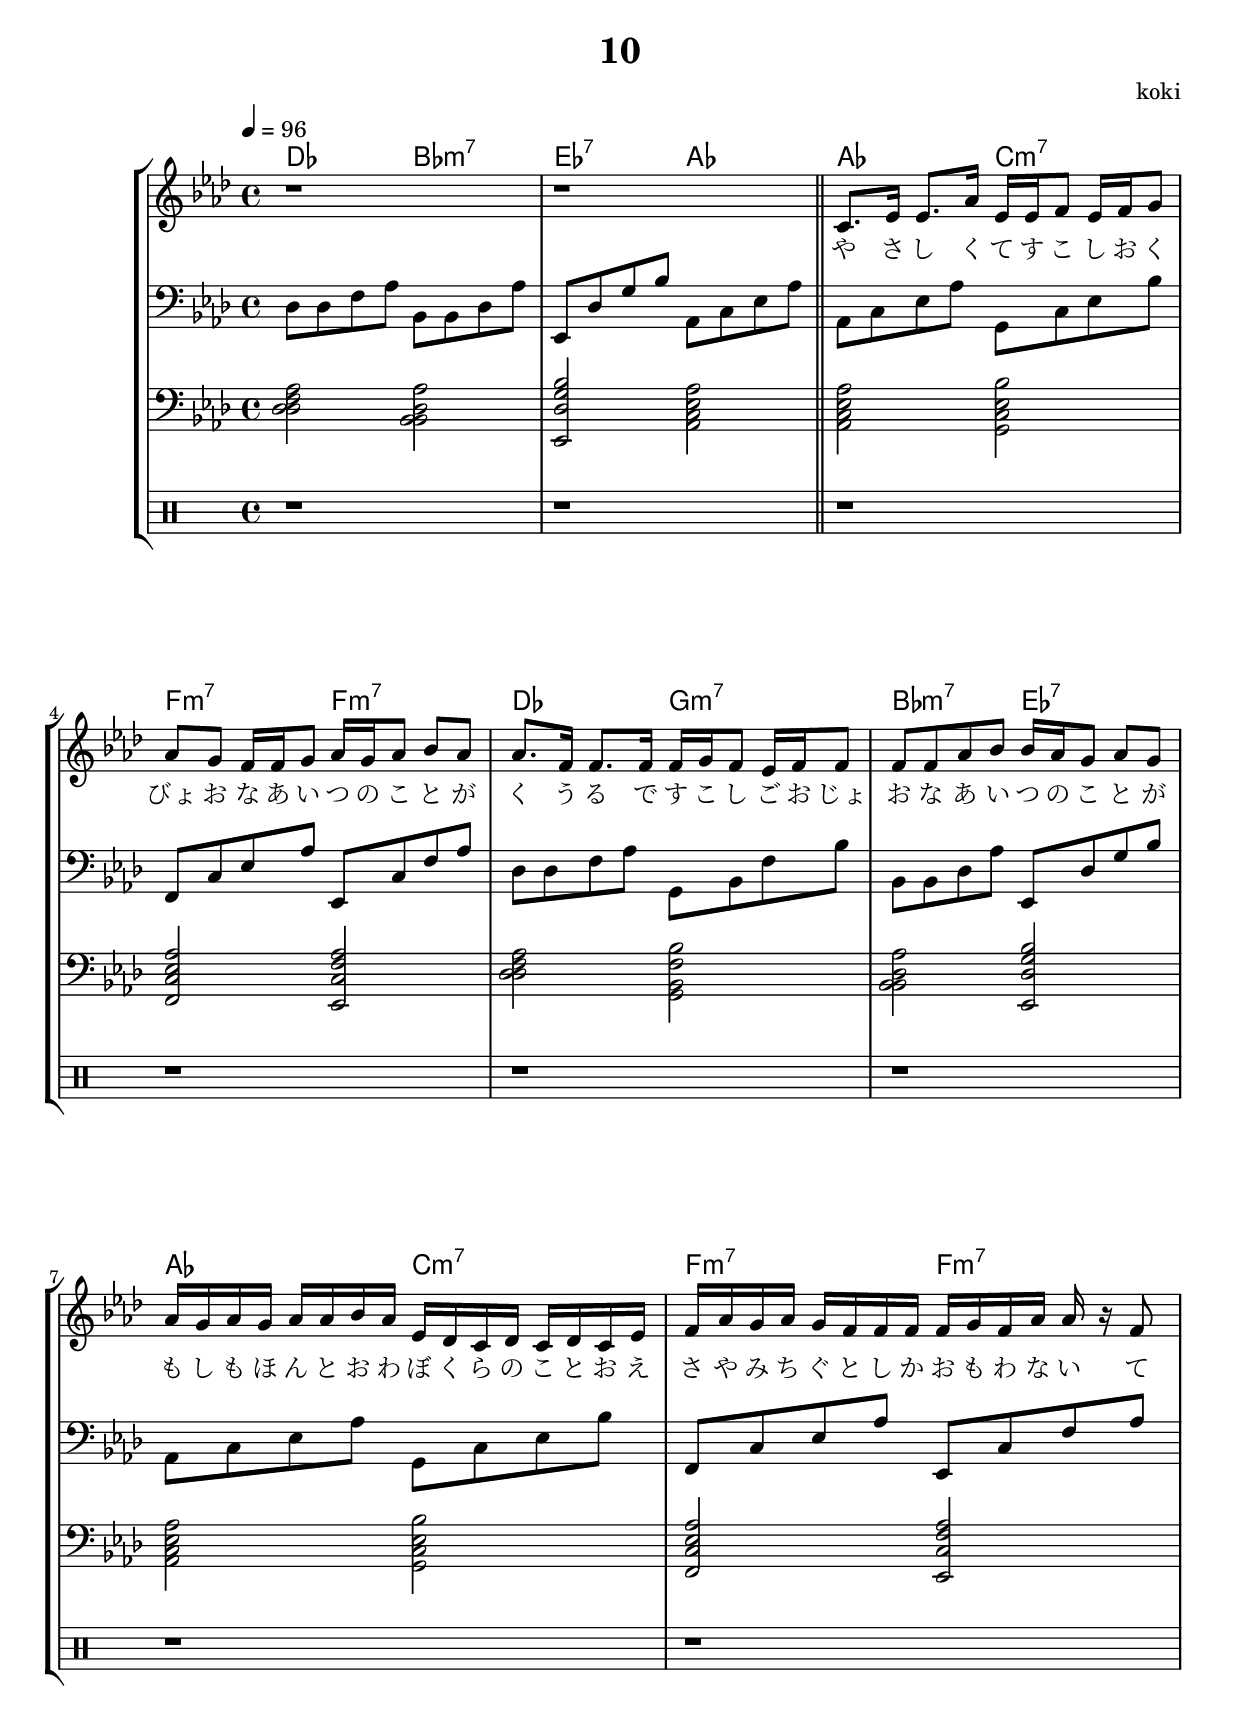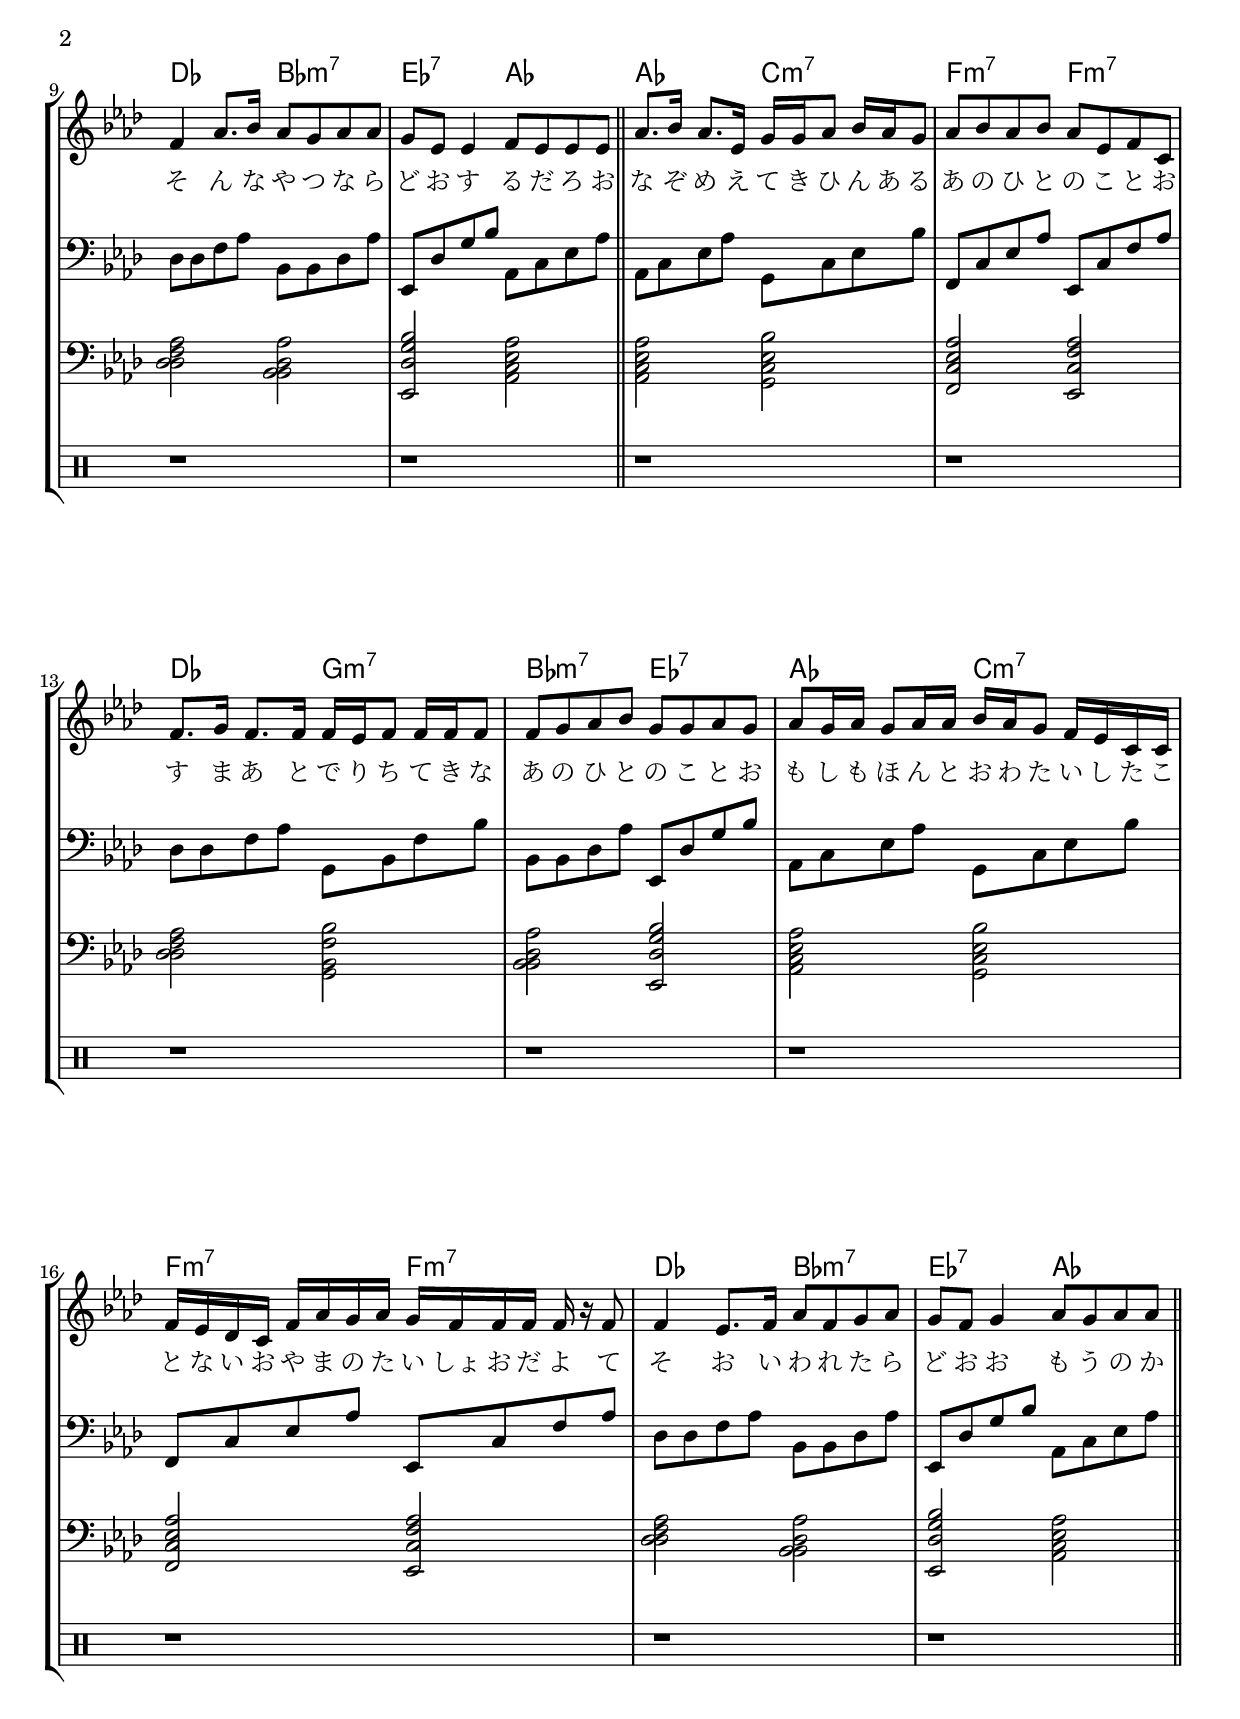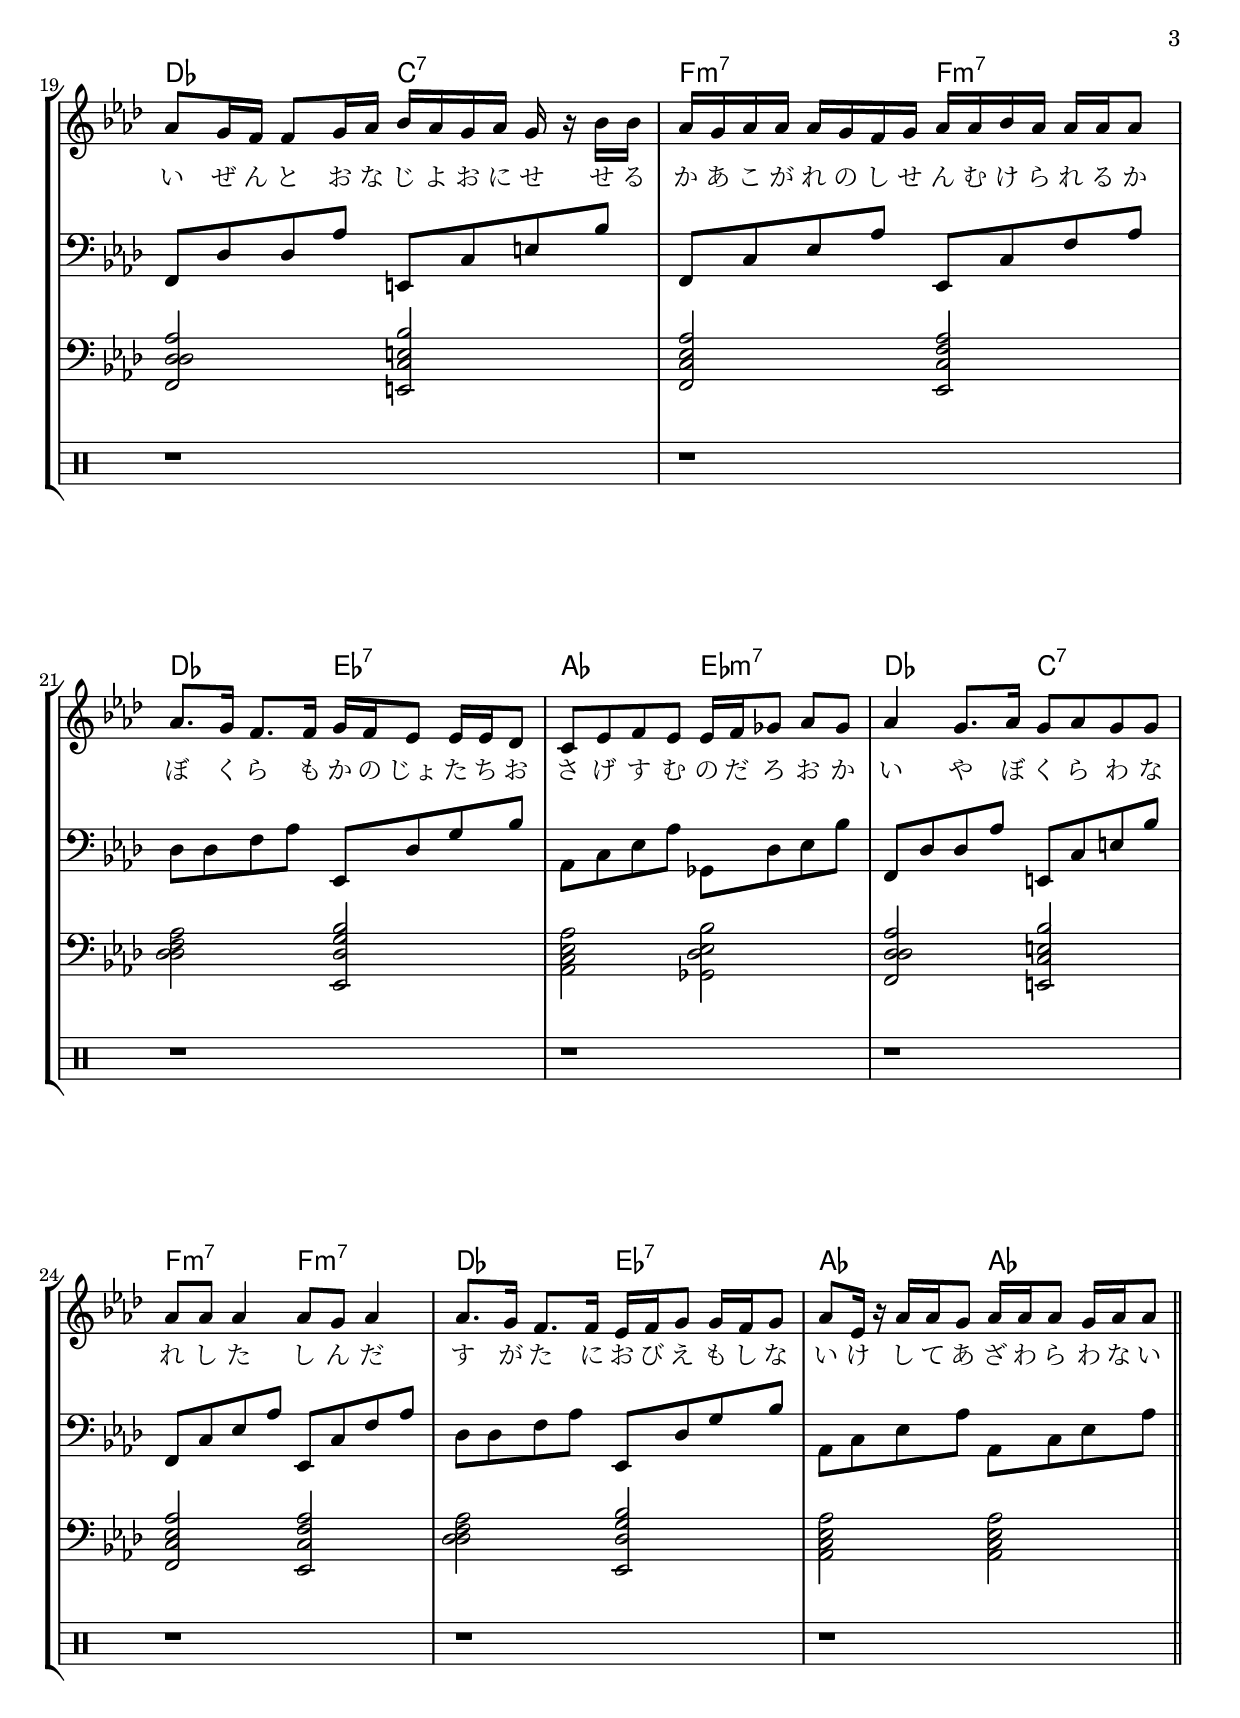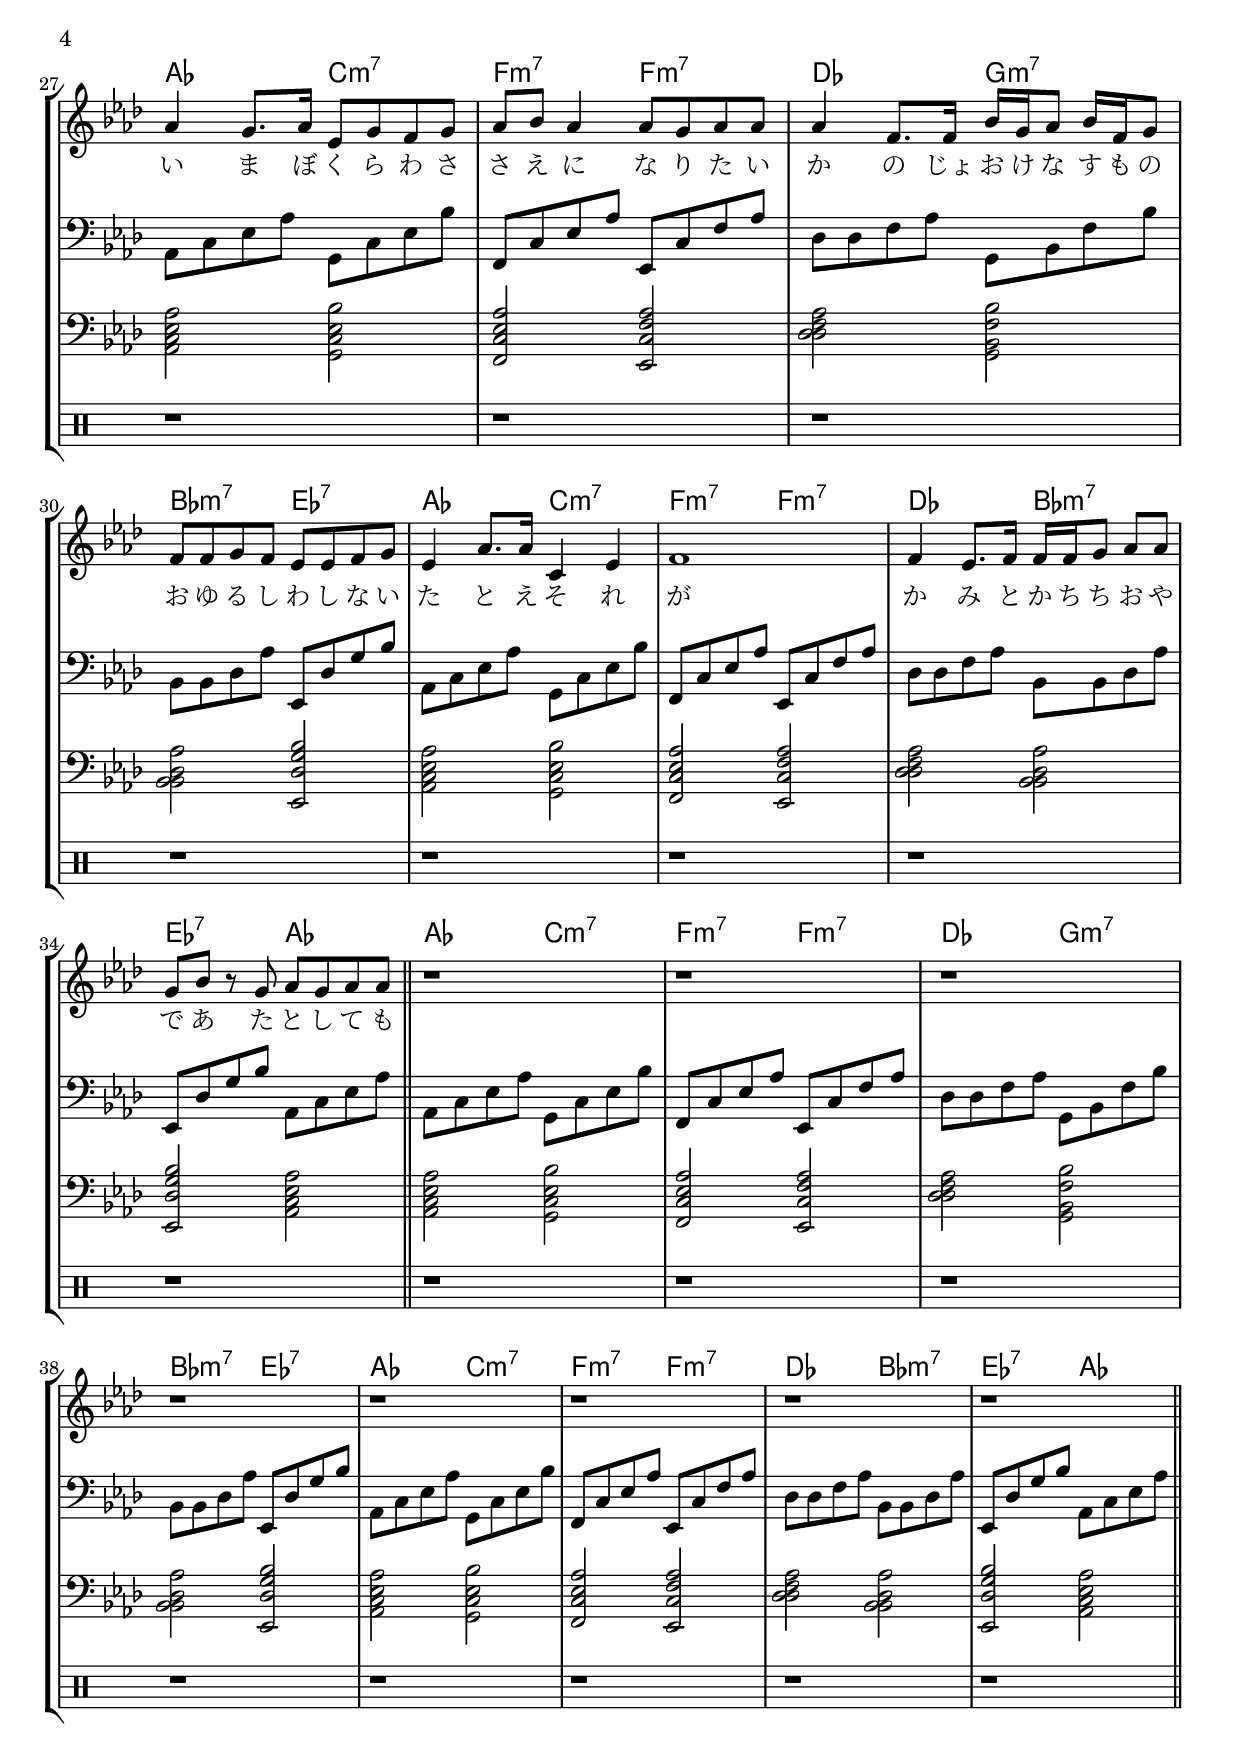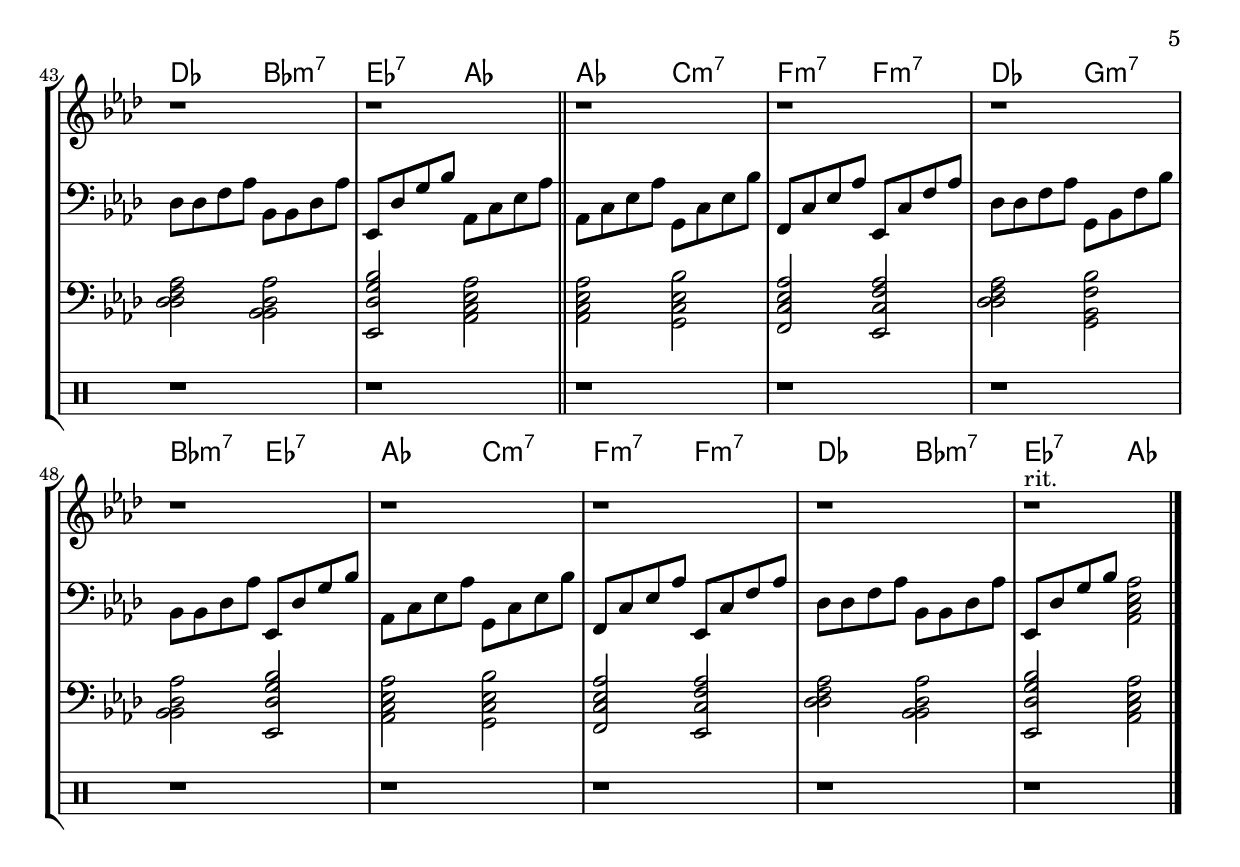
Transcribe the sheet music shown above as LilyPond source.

\version "2.12.1"

\header {
	title = \markup {10}
	composer = \markup \center-column {koki}
}

harmony = \chordmode {
	des2 bes:min7 es:7 as 

	as c:min7 f:min7 f:min7 des g:min7 bes:min7 es:7 as c:min7 f:min7 f:min7 des bes:min7 es:7 as 

	as c:min7 f:min7 f:min7 des g:min7 bes:min7 es:7 as c:min7 f:min7 f:min7 des bes:min7 es:7 as 

	des c:7 f:min7 f:min7 des es:7 as es:min7 des c:7 f:min7 f:min7 des es:7 as as 

	as c:min7 f:min7 f:min7 des g:min7 bes:min7 es:7 as c:min7 f:min7 f:min7 des bes:min7 es:7 as 

	as c:min7 f:min7 f:min7 des g:min7 bes:min7 es:7 as c:min7 f:min7 f:min7 des bes:min7 es:7 as 

	des bes:min7 es:7 as 

	as c:min7 f:min7 f:min7 des g:min7 bes:min7 es:7 as c:min7 f:min7 f:min7 des bes:min7 es:7 as 
}

melody = {
	\key as \major
	\tempo 4 = 96
	r1 | r1   
	\set Staff.midiInstrument = #"fss0.35"
	 c'8.  es'16  es'8.  as'16  es'16  es'16  f'8  es'16  f'16  g'8 
	as'8  g'8  f'16  f'16  g'8  as'16  g'16  as'8  bes'8  as'8 
	as'8.  f'16  f'8.  f'16  f'16  g'16  f'8  es'16  f'16  f'8 
	f'8  f'8  as'8  bes'8  bes'16  as'16  g'8  as'8  g'8 
	as'16  g'16  as'16  g'16  as'16  as'16  bes'16  as'16  es'16  des'16  c'16  des'16  c'16  des'16  c'16  es'16 
	f'16  as'16  g'16  as'16  g'16  f'16  f'16  f'16  f'16  g'16  f'16  as'16  as'16  r16  f'8 
	f'4  as'8.  bes'16  as'8  g'8  as'8  as'8 
	g'8  es'8  es'4  f'8  es'8  es'8  es'8
	\set Staff.midiInstrument = #"fss0.35"
	 as'8.  bes'16  as'8.  es'16  g'16  g'16  as'8  bes'16  as'16  g'8 
	as'8  bes'8  as'8  bes'8  as'8  es'8  f'8  c'8 
	f'8.  g'16  f'8.  f'16  f'16  es'16  f'8  f'16  f'16  f'8 
	f'8  g'8  as'8  bes'8  g'8  g'8  as'8  g'8 
	as'8  g'16  as'16  g'8  as'16  as'16  bes'16  as'16  g'8  f'16  es'16  c'16  c'16 
	f'16  es'16  des'16  c'16  f'16  as'16  g'16  as'16  g'16  f'16  f'16  f'16  f'16  r16  f'8 
	f'4  es'8.  f'16  as'8  f'8  g'8  as'8 
	g'8  f'8  g'4  as'8  g'8  as'8  as'8
	\set Staff.midiInstrument = #"fss0.35"
	 as'8  g'16  f'16  f'8  g'16  as'16  bes'16  as'16  g'16  as'16  g'16  r16  bes'16  bes'16 
	as'16  g'16  as'16  as'16  as'16  g'16  f'16  g'16  as'16  as'16  bes'16  as'16  as'16  as'16  as'8 
	as'8.  g'16  f'8.  f'16  g'16  f'16  es'8  es'16  es'16  des'8 
	c'8  es'8  f'8  es'8  es'16  f'16  ges'8  as'8  ges'8 
	as'4  g'8.  as'16  g'8  as'8  g'8  g'8 
	as'8  as'8  as'4  as'8  g'8  as'4 
	as'8.  g'16  f'8.  f'16  es'16  f'16  g'8  g'16  f'16  g'8 
	as'8  es'16  r16  as'16  as'16  g'8  as'16  as'16  as'8  g'16  as'16  as'8
	\set Staff.midiInstrument = #"fss0.35"
	 as'4  g'8.  as'16  es'8  g'8  f'8  g'8 
	as'8  bes'8  as'4  as'8  g'8  as'8  as'8 
	as'4  f'8.  f'16  bes'16  g'16  as'8  bes'16  f'16  g'8 
	f'8  f'8  g'8  f'8  es'8  es'8  f'8  g'8 
	es'4  as'8.  as'16  c'4  es'4 
	f'1 
	f'4  es'8.  f'16  f'16  f'16  g'8  as'8  as'8 
	g'8  bes'8  r8  g'8  as'8  g'8  as'8  as'8
	r1 | r1 | r1 | r1 | r1 | r1 | r1 | r1   
	r1 | r1   
	r1 | r1 | r1 | r1 | r1 | r1 | r1 | r1^"rit." \bar "|."
}

words = \lyricmode {
	
	や  さ  し  く  て  す  こ  し  お  く  びょ  お  な  あ  い  つ  の  こ  と  が  く  う  る  で  す  こ  し  ご  お  じょ  お  な  あ  い  つ  の  こ  と  が  も  し  も  ほ  ん  と  お  わ  ぼ  く  ら  の  こ  と  お  え  さ  や  み  ち  ぐ  と  し  か  お  も  わ  な  い  て  そ  ん  な  や  つ  な  ら  ど  お  す  る  だ  ろ  お  
	な  ぞ  め  え  て  き  ひ  ん  あ  る  あ  の  ひ  と  の  こ  と  お  す  ま  あ  と  で  り  ち  て  き  な  あ  の  ひ  と  の  こ  と  お  も  し  も  ほ  ん  と  お  わ  た  い  し  た  こ  と  な  い  お  や  ま  の  た  い  しょ  お  だ  よ  て  そ  お  い  わ  れ  た  ら  ど  お  お  も  う  の  か  
	い  ぜ  ん  と  お  な  じ  よ  お  に  せ  せ  る  か  あ  こ  が  れ  の  し  せ  ん  む  け  ら  れ  る  か  ぼ  く  ら  も  か  の  じょ  た  ち  お  さ  げ  す  む  の  だ  ろ  お  か  い  や  ぼ  く  ら  わ  な  れ  し  た  し  ん  だ  す  が  た  に  お  び  え  も  し  な  い  け  し  て  あ  ざ  わ  ら  わ  な  い  
	い  ま  ぼ  く  ら  わ  さ  さ  え  に  な  り  た  い  か  の  じょ  お  け  な  す  も  の  お  ゆ  る  し  わ  し  な  い  た  と  え  そ  れ  が  か  み  と  か  ち  ち  お  や  で  あ  た  と  し  て  も  
	
	
	
}

tempochange = {
	\tempo 4 = 96
	r1 | r1 \bar "||"
	\tempo 4 = 96
	r1 | r1 | r1 | r1 | r1 | r1 | r1 | r1 \bar "||"
	\tempo 4 = 96
	r1 | r1 | r1 | r1 | r1 | r1 | r1 | r1 \bar "||"
	\tempo 4 = 96
	r1 | r1 | r1 | r1 | r1 | r1 | r1 | r1 \bar "||"
	\tempo 4 = 96
	r1 | r1 | r1 | r1 | r1 | r1 | r1 | r1 \bar "||"
	\tempo 4 = 96
	r1 | r1 | r1 | r1 | r1 | r1 | r1 | r1 \bar "||"
	\tempo 4 = 96
	r1 | r1 \bar "||"
	\tempo 4 = 96
	r1 | r1 | r1 | r1 | r1 | r1 | r1 | \tempo 4 = 72 r2 \tempo 4 = 64 r2 \bar "|."
}

mainacc = {
	\clef bass
	\set Staff.midiInstrument = #"Acoustic Guitar (steel)"
	\key as \major
	\tempo 4 = 96
	des8 des8 f8 as8
	bes,8 bes,8 des8 as8
	es,8 des8 g8 bes8
	as,8 c8 es8 as8
	\bar "||"

	\set Staff.midiInstrument = #"Acoustic Guitar (steel)"
	as,8 c8 es8 as8
	g,8 c8 es8 bes8
	f,8 c8 es8 as8
	es,8 c8 f8 as8
	des8 des8 f8 as8
	g,8 bes,8 f8 bes8
	bes,8 bes,8 des8 as8
	es,8 des8 g8 bes8
	as,8 c8 es8 as8
	g,8 c8 es8 bes8
	f,8 c8 es8 as8
	es,8 c8 f8 as8
	des8 des8 f8 as8
	bes,8 bes,8 des8 as8
	es,8 des8 g8 bes8
	as,8 c8 es8 as8
	\bar "||"

	\set Staff.midiInstrument = #"Acoustic Guitar (steel)"
	as,8 c8 es8 as8
	g,8 c8 es8 bes8
	f,8 c8 es8 as8
	es,8 c8 f8 as8
	des8 des8 f8 as8
	g,8 bes,8 f8 bes8
	bes,8 bes,8 des8 as8
	es,8 des8 g8 bes8
	as,8 c8 es8 as8
	g,8 c8 es8 bes8
	f,8 c8 es8 as8
	es,8 c8 f8 as8
	des8 des8 f8 as8
	bes,8 bes,8 des8 as8
	es,8 des8 g8 bes8
	as,8 c8 es8 as8
	\bar "||"

	\set Staff.midiInstrument = #"Acoustic Guitar (steel)"
	f,8 des8 des8 as8
	e,8 c8 e8 bes8
	f,8 c8 es8 as8
	es,8 c8 f8 as8
	des8 des8 f8 as8
	es,8 des8 g8 bes8
	as,8 c8 es8 as8
	ges,8 des8 es8 bes8
	f,8 des8 des8 as8
	e,8 c8 e8 bes8
	f,8 c8 es8 as8
	es,8 c8 f8 as8
	des8 des8 f8 as8
	es,8 des8 g8 bes8
	as,8 c8 es8 as8
	as,8 c8 es8 as8
	\bar "||"

	\set Staff.midiInstrument = #"Acoustic Guitar (steel)"
	as,8 c8 es8 as8
	g,8 c8 es8 bes8
	f,8 c8 es8 as8
	es,8 c8 f8 as8
	des8 des8 f8 as8
	g,8 bes,8 f8 bes8
	bes,8 bes,8 des8 as8
	es,8 des8 g8 bes8
	as,8 c8 es8 as8
	g,8 c8 es8 bes8
	f,8 c8 es8 as8
	es,8 c8 f8 as8
	des8 des8 f8 as8
	bes,8 bes,8 des8 as8
	es,8 des8 g8 bes8
	as,8 c8 es8 as8
	\bar "||"

	\set Staff.midiInstrument = #"Acoustic Guitar (steel)"
	as,8 c8 es8 as8
	g,8 c8 es8 bes8
	f,8 c8 es8 as8
	es,8 c8 f8 as8
	des8 des8 f8 as8
	g,8 bes,8 f8 bes8
	bes,8 bes,8 des8 as8
	es,8 des8 g8 bes8
	as,8 c8 es8 as8
	g,8 c8 es8 bes8
	f,8 c8 es8 as8
	es,8 c8 f8 as8
	des8 des8 f8 as8
	bes,8 bes,8 des8 as8
	es,8 des8 g8 bes8
	as,8 c8 es8 as8
	\bar "||"

	\set Staff.midiInstrument = #"Acoustic Guitar (steel)"
	des8 des8 f8 as8
	bes,8 bes,8 des8 as8
	es,8 des8 g8 bes8
	as,8 c8 es8 as8
	\bar "||"

	\set Staff.midiInstrument = #"Acoustic Guitar (steel)"
	as,8 c8 es8 as8
	g,8 c8 es8 bes8
	f,8 c8 es8 as8
	es,8 c8 f8 as8
	des8 des8 f8 as8
	g,8 bes,8 f8 bes8
	bes,8 bes,8 des8 as8
	es,8 des8 g8 bes8
	as,8 c8 es8 as8
	g,8 c8 es8 bes8
	f,8 c8 es8 as8
	es,8 c8 f8 as8
	des8 des8 f8 as8
	bes,8 bes,8 des8 as8
	es,8 des8 g8 bes8
	<as, c es as>2
	\bar "|."
}

subacc = {
	\clef bass
	\set Staff.midiInstrument = #"Electric Guitar (clean)"
	\key as \major
	\tempo 4 = 96
	<des des f as>2
	<bes, bes, des as>2
	<es, des g bes>2
	<as, c es as>2
	\bar "||"

	\set Staff.midiInstrument = #"Electric Guitar (clean)"
	<as, c es as>2
	<g, c es bes>2
	<f, c es as>2
	<es, c f as>2
	<des des f as>2
	<g, bes, f bes>2
	<bes, bes, des as>2
	<es, des g bes>2
	<as, c es as>2
	<g, c es bes>2
	<f, c es as>2
	<es, c f as>2
	<des des f as>2
	<bes, bes, des as>2
	<es, des g bes>2
	<as, c es as>2
	\bar "||"

	\set Staff.midiInstrument = #"Electric Guitar (clean)"
	<as, c es as>2
	<g, c es bes>2
	<f, c es as>2
	<es, c f as>2
	<des des f as>2
	<g, bes, f bes>2
	<bes, bes, des as>2
	<es, des g bes>2
	<as, c es as>2
	<g, c es bes>2
	<f, c es as>2
	<es, c f as>2
	<des des f as>2
	<bes, bes, des as>2
	<es, des g bes>2
	<as, c es as>2
	\bar "||"

	\set Staff.midiInstrument = #"Electric Guitar (clean)"
	<f, des des as>2
	<e, c e bes>2
	<f, c es as>2
	<es, c f as>2
	<des des f as>2
	<es, des g bes>2
	<as, c es as>2
	<ges, des es bes>2
	<f, des des as>2
	<e, c e bes>2
	<f, c es as>2
	<es, c f as>2
	<des des f as>2
	<es, des g bes>2
	<as, c es as>2
	<as, c es as>2
	\bar "||"

	\set Staff.midiInstrument = #"Electric Guitar (clean)"
	<as, c es as>2
	<g, c es bes>2
	<f, c es as>2
	<es, c f as>2
	<des des f as>2
	<g, bes, f bes>2
	<bes, bes, des as>2
	<es, des g bes>2
	<as, c es as>2
	<g, c es bes>2
	<f, c es as>2
	<es, c f as>2
	<des des f as>2
	<bes, bes, des as>2
	<es, des g bes>2
	<as, c es as>2
	\bar "||"

	\set Staff.midiInstrument = #"Electric Guitar (clean)"
	<as, c es as>2
	<g, c es bes>2
	<f, c es as>2
	<es, c f as>2
	<des des f as>2
	<g, bes, f bes>2
	<bes, bes, des as>2
	<es, des g bes>2
	<as, c es as>2
	<g, c es bes>2
	<f, c es as>2
	<es, c f as>2
	<des des f as>2
	<bes, bes, des as>2
	<es, des g bes>2
	<as, c es as>2
	\bar "||"

	\set Staff.midiInstrument = #"Electric Guitar (clean)"
	<des des f as>2
	<bes, bes, des as>2
	<es, des g bes>2
	<as, c es as>2
	\bar "||"

	\set Staff.midiInstrument = #"Electric Guitar (clean)"
	<as, c es as>2
	<g, c es bes>2
	<f, c es as>2
	<es, c f as>2
	<des des f as>2
	<g, bes, f bes>2
	<bes, bes, des as>2
	<es, des g bes>2
	<as, c es as>2
	<g, c es bes>2
	<f, c es as>2
	<es, c f as>2
	<des des f as>2
	<bes, bes, des as>2
	<es, des g bes>2
	<as, c es as>2
	\bar "|."
}

percA = {
	\drummode {
	r1 |r1 \bar "||"
	r1 |r1 |r1 |r1 |r1 |r1 |r1 |r1 \bar "||"
	r1 |r1 |r1 |r1 |r1 |r1 |r1 |r1 \bar "||"
	r1 |r1 |r1 |r1 |r1 |r1 |r1 |r1 \bar "||"
	r1 |r1 |r1 |r1 |r1 |r1 |r1 |r1 \bar "||"
	r1 |r1 |r1 |r1 |r1 |r1 |r1 |r1 \bar "||"
	r1 |r1 \bar "||"
	r1 |r1 |r1 |r1 |r1 |r1 |r1 |r1 \bar "|."
	}
}

percB = {
	\drummode {
	r1 |r1 \bar "||"
	r1 |r1 |r1 |r1 |r1 |r1 |r1 |r1 \bar "||"
	r1 |r1 |r1 |r1 |r1 |r1 |r1 |r1 \bar "||"
	r1 |r1 |r1 |r1 |r1 |r1 |r1 |r1 \bar "||"
	r1 |r1 |r1 |r1 |r1 |r1 |r1 |r1 \bar "||"
	r1 |r1 |r1 |r1 |r1 |r1 |r1 |r1 \bar "||"
	r1 |r1 \bar "||"
	r1 |r1 |r1 |r1 |r1 |r1 |r1 |r1 \bar "|."
	}
}

percC = {
	\drummode {
	r1 |r1 \bar "||"
	r1 |r1 |r1 |r1 |r1 |r1 |r1 |r1 \bar "||"
	r1 |r1 |r1 |r1 |r1 |r1 |r1 |r1 \bar "||"
	r1 |r1 |r1 |r1 |r1 |r1 |r1 |r1 \bar "||"
	r1 |r1 |r1 |r1 |r1 |r1 |r1 |r1 \bar "||"
	r1 |r1 |r1 |r1 |r1 |r1 |r1 |r1 \bar "||"
	r1 |r1 \bar "||"
	r1 |r1 |r1 |r1 |r1 |r1 |r1 |r1 \bar "|."
	}
}

percD = {
	\drummode {
	r1 |r1 \bar "||"
	r1 |r1 |r1 |r1 |r1 |r1 |r1 |r1 \bar "||"
	r1 |r1 |r1 |r1 |r1 |r1 |r1 |r1 \bar "||"
	r1 |r1 |r1 |r1 |r1 |r1 |r1 |r1 \bar "||"
	r1 |r1 |r1 |r1 |r1 |r1 |r1 |r1 \bar "||"
	r1 |r1 |r1 |r1 |r1 |r1 |r1 |r1 \bar "||"
	r1 |r1 \bar "||"
	r1 |r1 |r1 |r1 |r1 |r1 |r1 |r1 \bar "|."
	}
}

percE = {
	\drummode {
	r1 |r1 \bar "||"
	r1 |r1 |r1 |r1 |r1 |r1 |r1 |r1 \bar "||"
	r1 |r1 |r1 |r1 |r1 |r1 |r1 |r1 \bar "||"
	r1 |r1 |r1 |r1 |r1 |r1 |r1 |r1 \bar "||"
	r1 |r1 |r1 |r1 |r1 |r1 |r1 |r1 \bar "||"
	r1 |r1 |r1 |r1 |r1 |r1 |r1 |r1 \bar "||"
	r1 |r1 \bar "||"
	r1 |r1 |r1 |r1 |r1 |r1 |r1 |r1 \bar "|."
	}
}

\score {
	<<
		\new StaffGroup <<
			\new ChordNames {\harmony}
			\new Voice = "melody" {\melody}
			\new Lyrics \lyricsto "melody" \words
			\new Staff = "mainacc" {\mainacc}
			\new Staff = "subacc" {\subacc}
			\new DrumStaff <<
				\new DrumVoice {\percA}
				\new DrumVoice {\percB}
				\new DrumVoice {\percC}
				\new DrumVoice {\percD}
				\new DrumVoice {\percE}
			>>
		>>
	>>
	\layout { }
}
